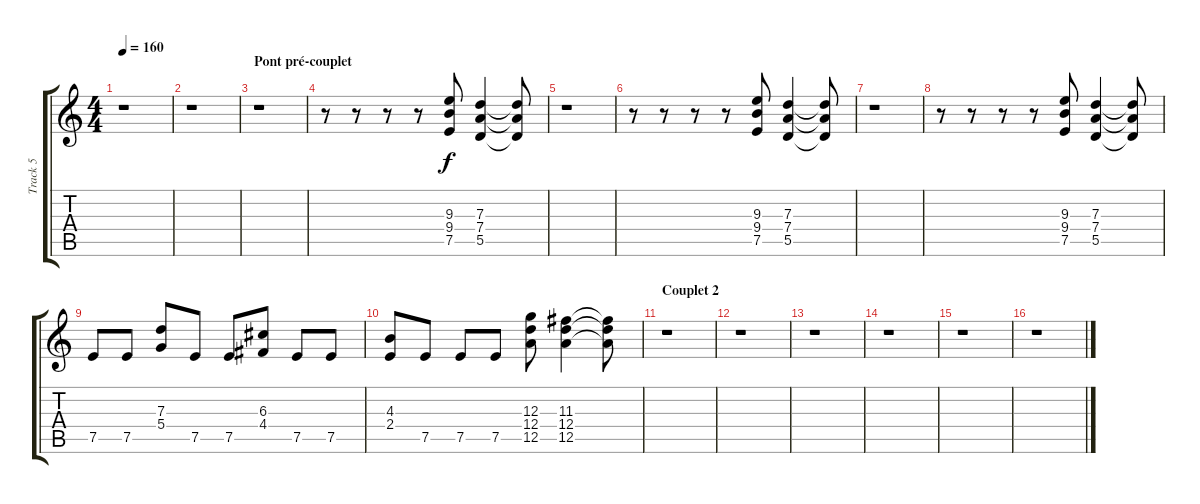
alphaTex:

\track ("Track 5" "Track 5") {instrument distortionguitar}
\staff {score tabs}
\tuning (E4 B3 G3 D3 A2 E2) {hide}
\ts (4 4)
\tempo 160
\clef g2
\ks c
r.1{dy f} |
r.1 |
\section ("" "Pont pré-couplet")
r.1 |
r.8 r.8 r.8 r.8 (9.3 9.4 7.5).8 (7.3 7.4 5.5).4 (7.3{t} 7.4{t} 5.5{t}).8 |
r.1 |
r.8 r.8 r.8 r.8 (9.3 9.4 7.5).8 (7.3 7.4 5.5).4 (7.3{t} 7.4{t} 5.5{t}).8 |
r.1 |
r.8 r.8 r.8 r.8 (9.3 9.4 7.5).8 (7.3 7.4 5.5).4 (7.3{t} 7.4{t} 5.5{t}).8 |
7.5.8 7.5.8 (7.3 5.4).8 7.5.8 7.5.8 (6.3 4.4).8 7.5.8 7.5.8 |
(4.3 2.4).8 7.5.8 7.5.8 7.5.8 (12.3 12.4 12.5).8 (11.3 12.4 12.5).4 (11.3{t} 12.4{t} 12.5{t}).8 |
\section ("" "Couplet 2")
r.1 |
r.1 |
r.1 |
r.1 |
r.1 |
r.1
